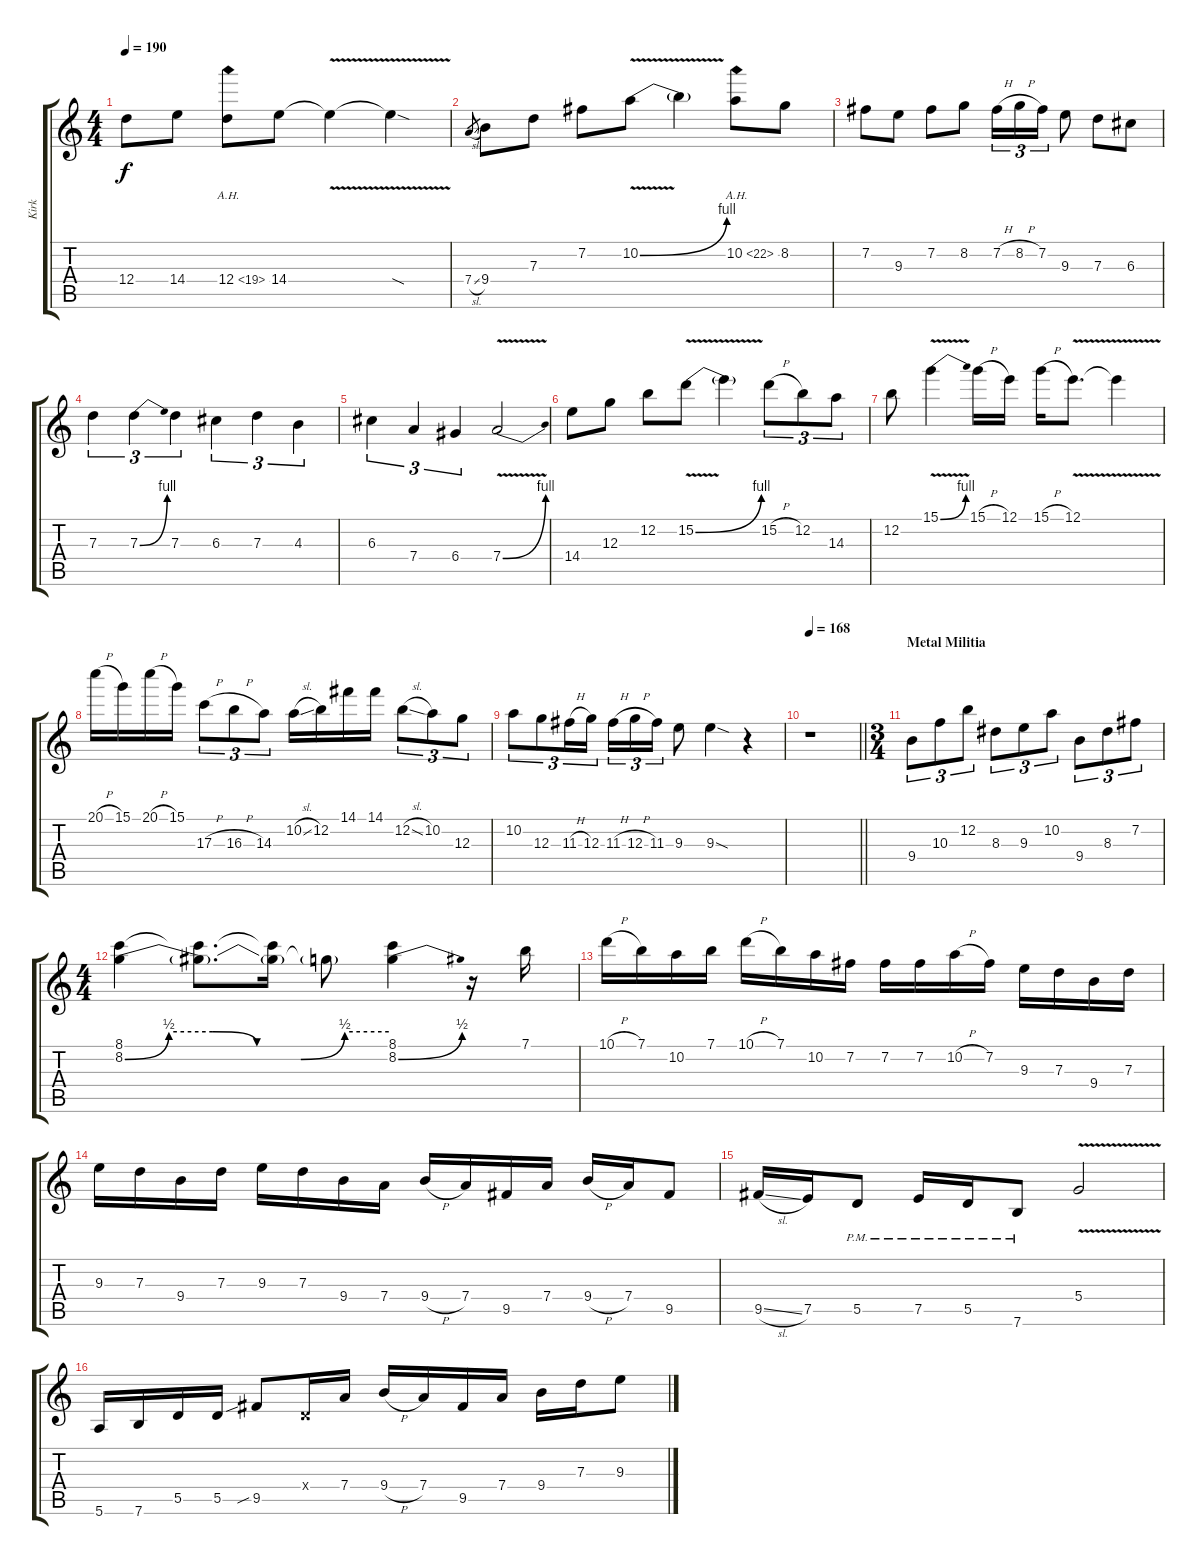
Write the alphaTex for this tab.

\track ("Kirk" "Kirk") {instrument distortionguitar}
\staff {score tabs}
\tuning (E4 B3 G3 D3 A2 E2) {hide}
\ts (4 4)
\tempo 190
\clef g2
\ks c
12.4.8{dy f} 14.4.8 12.4{ah 7}.8 14.4.8 14.4{v t}.4 14.4{sod t}.4 |
7.4{sl}.8{gr} 9.4.8 7.3.8 7.2.8 10.2{be (bend 0 0 60 4) v}.8 10.2{t}.4 10.2{ah 12}.8 8.2.8 |
7.2.8 9.3.8 7.2.8 8.2.8 7.2{h}.16{tu (3 2)} 8.2{h}.16{tu (3 2)} 7.2.16{tu (3 2)} 9.3.8 7.3.8 6.3.8 |
7.3.4{tu (3 2)} 7.3{be (bend 0 0 60 4)}.4{tu (3 2)} 7.3.4{tu (3 2)} 6.3.4{tu (3 2)} 7.3.4{tu (3 2)} 4.3.4{tu (3 2)} |
6.3.4{tu (3 2)} 7.4.4{tu (3 2)} 6.4.4{tu (3 2)} 7.4{be (bend 0 0 60 4) v}.2 |
14.4.8 12.3.8 12.2.8 15.2{be (bend 0 0 60 4) v}.8 15.2{t}.4 15.2{h}.8{tu (3 2)} 12.2.8{tu (3 2)} 14.3.8{tu (3 2)} |
12.2.8 15.1{be (bend 0 0 60 4) v}.4 15.1{h}.16 12.1.16 15.1{h}.16 12.1{v}.8{d} 12.1{t}.4 |
20.1{h}.16 15.1.16 20.1{h}.16 15.1.16 17.3{h}.8{tu (3 2)} 16.3{h}.8{tu (3 2)} 14.3.8{tu (3 2)} 10.2{sl}.16 12.2.16 14.1.16 14.1.16 12.2{sl}.8{tu (3 2)} 10.2.8{tu (3 2)} 12.3.8{tu (3 2)} |
10.2.8{tu (3 2)} 12.3.8{tu (3 2)} 11.3{h}.16{tu (3 2)} 12.3.16{tu (3 2)} 11.3{h}.16{tu (3 2)} 12.3{h}.16{tu (3 2)} 11.3.16{tu (3 2)} 9.3.8 9.3{sod}.4 r.4 |
\tempo 168
\barLineRight lightlight
r.1 |
\ts (3 4)
\section ("" "Metal Militia")
9.4.8{tu (3 2)} 10.3.8{tu (3 2)} 12.2.8{tu (3 2)} 8.3.8{tu (3 2)} 9.3.8{tu (3 2)} 10.2.8{tu (3 2)} 9.4.8{tu (3 2)} 8.3.8{tu (3 2)} 7.2.8{tu (3 2)} |
\ts (4 4)
(8.1 8.2{be (custom 0 0 10 2 20 2 30 0 40 0 50 2 60 2)}).4 (8.1{t} 8.2{t}).8{d} (8.1{t} 8.2{t}).16 8.2{t}.8 (8.1 8.2{be (bend 0 0 60 2)}).4 r.16 7.1.16 |
10.1{h}.16 7.1.16 10.2.16 7.1.16 10.1{h}.16 7.1.16 10.2.16 7.2.16 7.2.16 7.2.16 10.2{h}.16 7.2.16 9.3.16 7.3.16 9.4.16 7.3.16 |
9.3.16 7.3.16 9.4.16 7.3.16 9.3.16 7.3.16 9.4.16 7.4.16 9.4{h}.16 7.4.16 9.5.16 7.4.16 9.4{h}.16 7.4.16 9.5.8 |
9.5{sl}.16 7.5.16 5.5{pm}.8 7.5{pm}.16 5.5{pm}.16 7.6{pm}.8 5.4{v}.2 |
5.6.16 7.6.16 5.5.16 5.5.16 9.5{sib}.8 0.4{x}.16 7.4.16 9.4{h}.16 7.4.16 9.5.16 7.4.16 9.4.16 7.3.16 9.3.8
